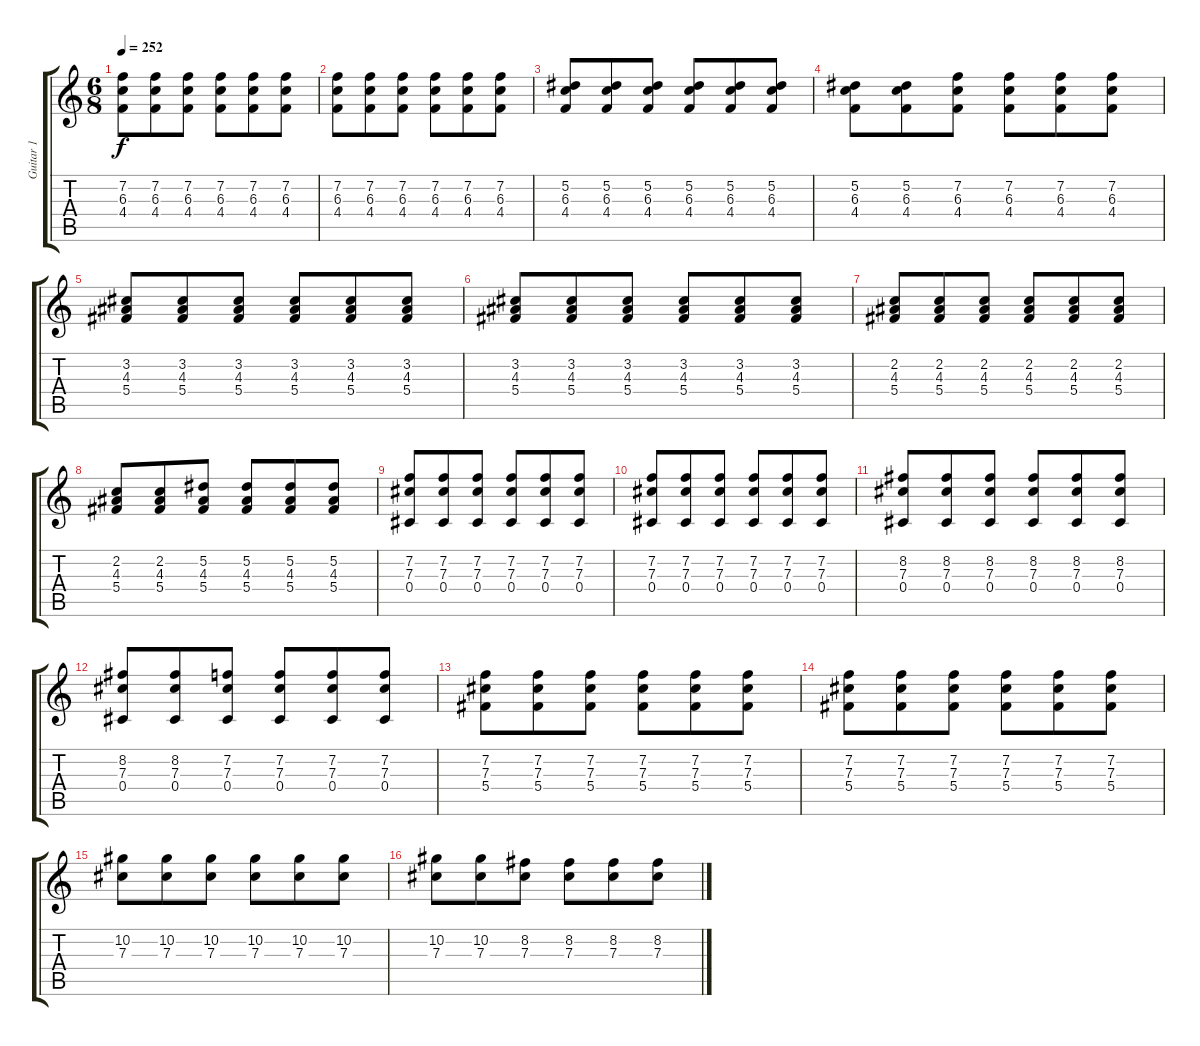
\track ("Guitar 1" "Guitar 1") {instrument electricguitarclean}
\staff {score tabs}
\tuning (Eb4 Bb3 Gb3 Db3 Ab2 Eb2) {hide}
\ts (6 8)
\tempo 252
\clef g2
\ks c
(7.2 6.3 4.4).8{dy f} (7.2 6.3 4.4).8 (7.2 6.3 4.4).8 (7.2 6.3 4.4).8 (7.2 6.3 4.4).8 (7.2 6.3 4.4).8 |
(7.2 6.3 4.4).8 (7.2 6.3 4.4).8 (7.2 6.3 4.4).8 (7.2 6.3 4.4).8 (7.2 6.3 4.4).8 (7.2 6.3 4.4).8 |
(5.2 6.3 4.4).8 (5.2 6.3 4.4).8 (5.2 6.3 4.4).8 (5.2 6.3 4.4).8 (5.2 6.3 4.4).8 (5.2 6.3 4.4).8 |
(5.2 6.3 4.4).8 (5.2 6.3 4.4).8 (7.2 6.3 4.4).8 (7.2 6.3 4.4).8 (7.2 6.3 4.4).8 (7.2 6.3 4.4).8 |
(3.2 4.3 5.4).8 (3.2 4.3 5.4).8 (3.2 4.3 5.4).8 (3.2 4.3 5.4).8 (3.2 4.3 5.4).8 (3.2 4.3 5.4).8 |
(3.2 4.3 5.4).8 (3.2 4.3 5.4).8 (3.2 4.3 5.4).8 (3.2 4.3 5.4).8 (3.2 4.3 5.4).8 (3.2 4.3 5.4).8 |
(2.2 4.3 5.4).8 (2.2 4.3 5.4).8 (2.2 4.3 5.4).8 (2.2 4.3 5.4).8 (2.2 4.3 5.4).8 (2.2 4.3 5.4).8 |
(2.2 4.3 5.4).8 (2.2 4.3 5.4).8 (5.2 4.3 5.4).8 (5.2 4.3 5.4).8 (5.2 4.3 5.4).8 (5.2 4.3 5.4).8 |
(7.2 7.3 0.4).8 (7.2 7.3 0.4).8 (7.2 7.3 0.4).8 (7.2 7.3 0.4).8 (7.2 7.3 0.4).8 (7.2 7.3 0.4).8 |
(7.2 7.3 0.4).8 (7.2 7.3 0.4).8 (7.2 7.3 0.4).8 (7.2 7.3 0.4).8 (7.2 7.3 0.4).8 (7.2 7.3 0.4).8 |
(8.2 7.3 0.4).8 (8.2 7.3 0.4).8 (8.2 7.3 0.4).8 (8.2 7.3 0.4).8 (8.2 7.3 0.4).8 (8.2 7.3 0.4).8 |
(8.2 7.3 0.4).8 (8.2 7.3 0.4).8 (7.2 7.3 0.4).8 (7.2 7.3 0.4).8 (7.2 7.3 0.4).8 (7.2 7.3 0.4).8 |
(7.2 7.3 5.4).8 (7.2 7.3 5.4).8 (7.2 7.3 5.4).8 (7.2 7.3 5.4).8 (7.2 7.3 5.4).8 (7.2 7.3 5.4).8 |
(7.2 7.3 5.4).8 (7.2 7.3 5.4).8 (7.2 7.3 5.4).8 (7.2 7.3 5.4).8 (7.2 7.3 5.4).8 (7.2 7.3 5.4).8 |
(10.2 7.3).8 (10.2 7.3).8 (10.2 7.3).8 (10.2 7.3).8 (10.2 7.3).8 (10.2 7.3).8 |
(10.2 7.3).8 (10.2 7.3).8 (8.2 7.3).8 (8.2 7.3).8 (8.2 7.3).8 (8.2 7.3).8
